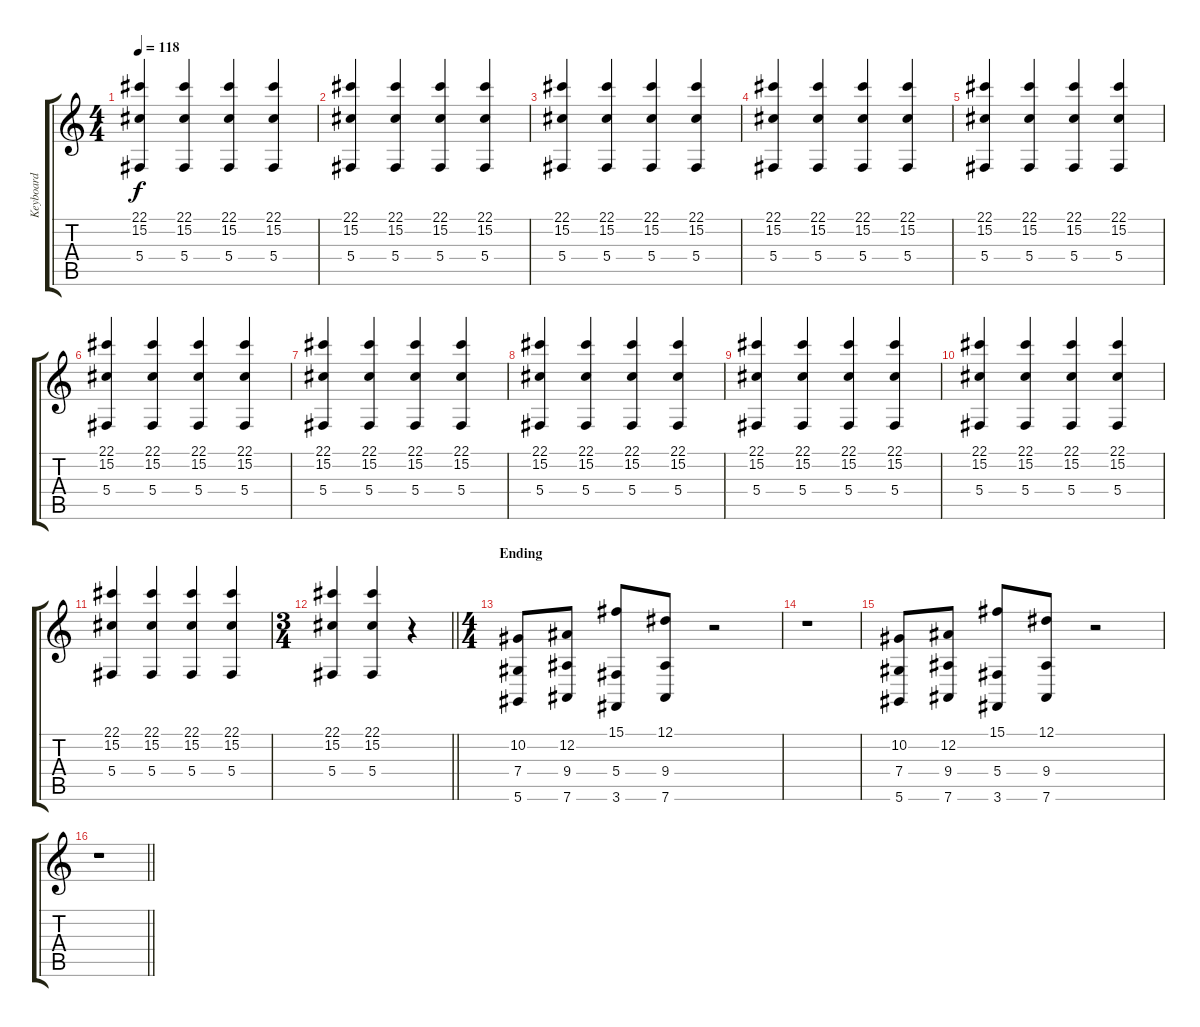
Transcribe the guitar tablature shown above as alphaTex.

\track ("Keyboard" "Keyboard") {instrument stringensemble1}
\staff {score tabs}
\tuning (Eb4 Bb3 Gb3 Db3 Ab2 Eb2) {hide}
\ts (4 4)
\tempo 118
\clef g2
\ks c
(22.1 15.2 5.4).4{dy f} (22.1 15.2 5.4).4 (22.1 15.2 5.4).4 (22.1 15.2 5.4).4 |
(22.1 15.2 5.4).4 (22.1 15.2 5.4).4 (22.1 15.2 5.4).4 (22.1 15.2 5.4).4 |
(22.1 15.2 5.4).4 (22.1 15.2 5.4).4 (22.1 15.2 5.4).4 (22.1 15.2 5.4).4 |
(22.1 15.2 5.4).4 (22.1 15.2 5.4).4 (22.1 15.2 5.4).4 (22.1 15.2 5.4).4 |
(22.1 15.2 5.4).4 (22.1 15.2 5.4).4 (22.1 15.2 5.4).4 (22.1 15.2 5.4).4 |
(22.1 15.2 5.4).4 (22.1 15.2 5.4).4 (22.1 15.2 5.4).4 (22.1 15.2 5.4).4 |
(22.1 15.2 5.4).4 (22.1 15.2 5.4).4 (22.1 15.2 5.4).4 (22.1 15.2 5.4).4 |
(22.1 15.2 5.4).4 (22.1 15.2 5.4).4 (22.1 15.2 5.4).4 (22.1 15.2 5.4).4 |
(22.1 15.2 5.4).4 (22.1 15.2 5.4).4 (22.1 15.2 5.4).4 (22.1 15.2 5.4).4 |
(22.1 15.2 5.4).4 (22.1 15.2 5.4).4 (22.1 15.2 5.4).4 (22.1 15.2 5.4).4 |
(22.1 15.2 5.4).4 (22.1 15.2 5.4).4 (22.1 15.2 5.4).4 (22.1 15.2 5.4).4 |
\ts (3 4)
\barLineRight lightlight
(22.1 15.2 5.4).4 (22.1 15.2 5.4).4 r.4 |
\ts (4 4)
\section ("" "Ending")
(10.2 7.4 5.6).8{volume 10 instrument stringensemble1} (12.2 9.4 7.6).8 (15.1 5.4 3.6).8 (12.1 9.4 7.6).8 r.2 |
r.1 |
(10.2 7.4 5.6).8 (12.2 9.4 7.6).8 (15.1 5.4 3.6).8 (12.1 9.4 7.6).8 r.2 |
\barLineRight lightlight
r.1
